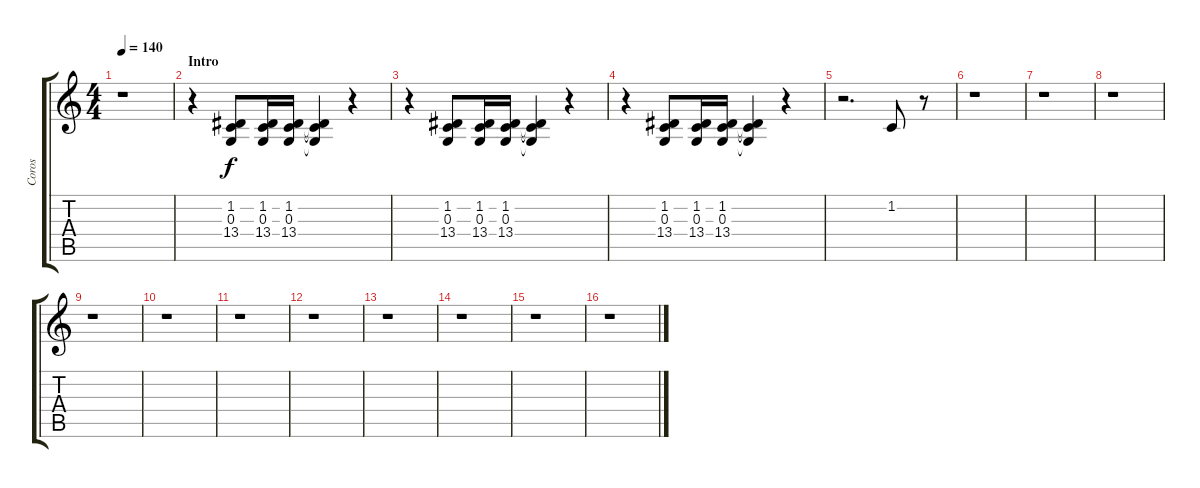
\track ("Coros" "Coros") {instrument frenchhorn}
\staff {score tabs}
\tuning (E4 B3 G3 D3 A2 E2) {hide}
\ts (4 4)
\tempo 140
\clef g2
\ks c
r.1{dy f instrument frenchhorn} |
\section ("" "Intro")
r.4 (1.2 0.3 13.4).8 (1.2 0.3 13.4).16 (1.2 0.3 13.4).16 (1.2{t} 0.3{t} 13.4{t}).4 r.4 |
r.4 (1.2 0.3 13.4).8 (1.2 0.3 13.4).16 (1.2 0.3 13.4).16 (1.2{t} 0.3{t} 13.4{t}).4 r.4 |
r.4 (1.2 0.3 13.4).8 (1.2 0.3 13.4).16 (1.2 0.3 13.4).16 (1.2{t} 0.3{t} 13.4{t}).4 r.4 |
r.2{d} 1.2.8 r.8 |
r.1 |
r.1 |
r.1 |
r.1 |
r.1 |
r.1 |
r.1 |
r.1 |
r.1 |
r.1 |
r.1
